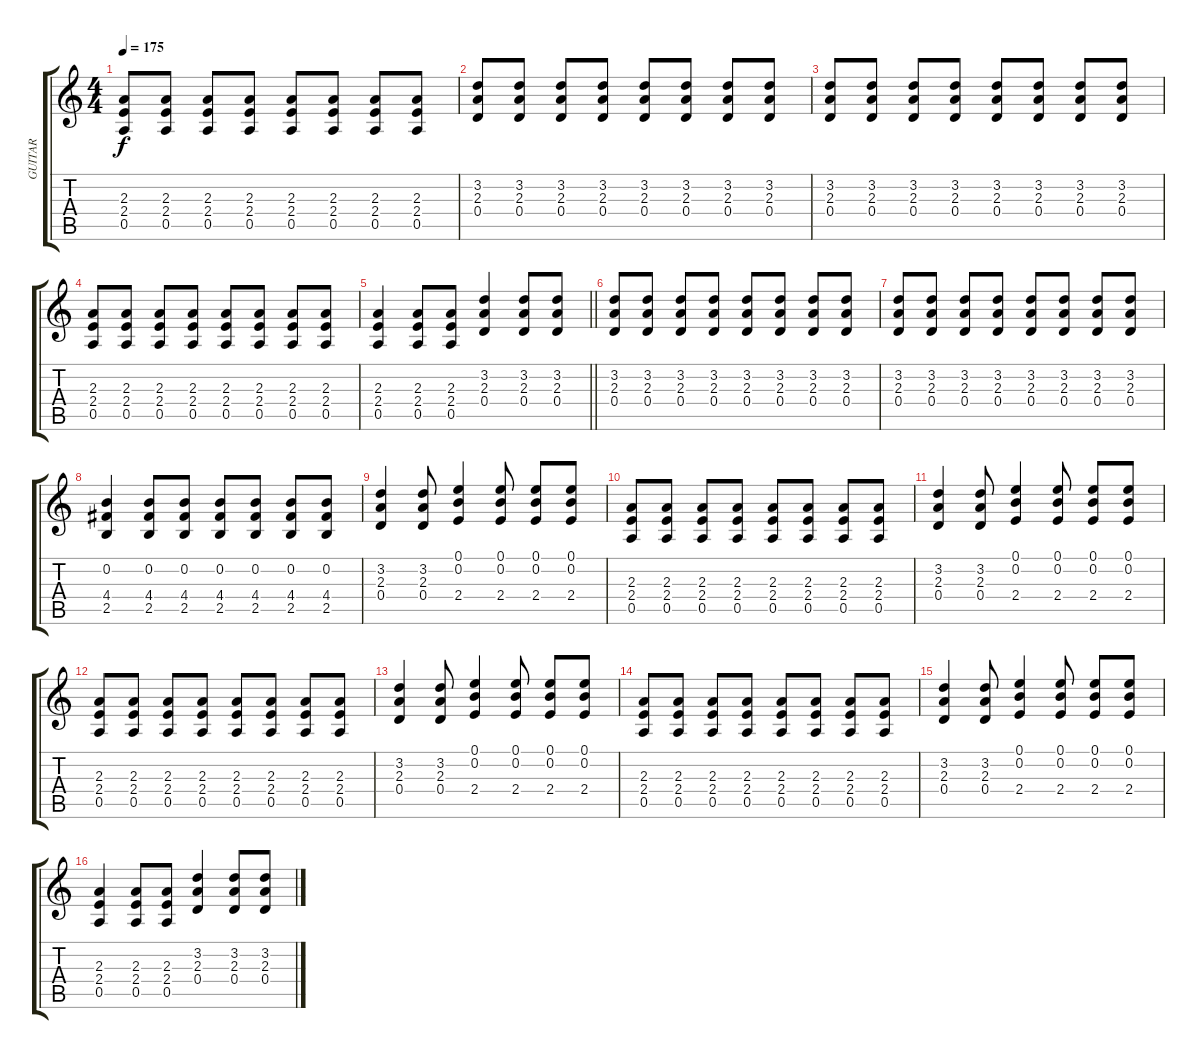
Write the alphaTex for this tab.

\track ("GUITAR" "GUITAR") {instrument overdrivenguitar}
\staff {score tabs}
\tuning (E4 B3 G3 D3 A2 E2) {hide}
\ts (4 4)
\tempo 175
\clef g2
\ks c
(2.3 2.4 0.5).8{dy f} (2.3 2.4 0.5).8 (2.3 2.4 0.5).8 (2.3 2.4 0.5).8 (2.3 2.4 0.5).8 (2.3 2.4 0.5).8 (2.3 2.4 0.5).8 (2.3 2.4 0.5).8 |
(3.2 2.3 0.4).8 (3.2 2.3 0.4).8 (3.2 2.3 0.4).8 (3.2 2.3 0.4).8 (3.2 2.3 0.4).8 (3.2 2.3 0.4).8 (3.2 2.3 0.4).8 (3.2 2.3 0.4).8 |
(3.2 2.3 0.4).8 (3.2 2.3 0.4).8 (3.2 2.3 0.4).8 (3.2 2.3 0.4).8 (3.2 2.3 0.4).8 (3.2 2.3 0.4).8 (3.2 2.3 0.4).8 (3.2 2.3 0.4).8 |
(2.3 2.4 0.5).8 (2.3 2.4 0.5).8 (2.3 2.4 0.5).8 (2.3 2.4 0.5).8 (2.3 2.4 0.5).8 (2.3 2.4 0.5).8 (2.3 2.4 0.5).8 (2.3 2.4 0.5).8 |
\barLineRight lightlight
(2.3 2.4 0.5).4 (2.3 2.4 0.5).8 (2.3 2.4 0.5).8 (3.2 2.3 0.4).4 (3.2 2.3 0.4).8 (3.2 2.3 0.4).8 |
(3.2 2.3 0.4).8 (3.2 2.3 0.4).8 (3.2 2.3 0.4).8 (3.2 2.3 0.4).8 (3.2 2.3 0.4).8 (3.2 2.3 0.4).8 (3.2 2.3 0.4).8 (3.2 2.3 0.4).8 |
(3.2 2.3 0.4).8 (3.2 2.3 0.4).8 (3.2 2.3 0.4).8 (3.2 2.3 0.4).8 (3.2 2.3 0.4).8 (3.2 2.3 0.4).8 (3.2 2.3 0.4).8 (3.2 2.3 0.4).8 |
(0.2 4.4 2.5).4 (0.2 4.4 2.5).8 (0.2 4.4 2.5).8 (0.2 4.4 2.5).8 (0.2 4.4 2.5).8 (0.2 4.4 2.5).8 (0.2 4.4 2.5).8 |
(3.2 2.3 0.4).4 (3.2 2.3 0.4).8 (0.1 0.2 2.4).4 (0.1 0.2 2.4).8 (0.1 0.2 2.4).8 (0.1 0.2 2.4).8 |
(2.3 2.4 0.5).8 (2.3 2.4 0.5).8 (2.3 2.4 0.5).8 (2.3 2.4 0.5).8 (2.3 2.4 0.5).8 (2.3 2.4 0.5).8 (2.3 2.4 0.5).8 (2.3 2.4 0.5).8 |
(3.2 2.3 0.4).4 (3.2 2.3 0.4).8 (0.1 0.2 2.4).4 (0.1 0.2 2.4).8 (0.1 0.2 2.4).8 (0.1 0.2 2.4).8 |
(2.3 2.4 0.5).8 (2.3 2.4 0.5).8 (2.3 2.4 0.5).8 (2.3 2.4 0.5).8 (2.3 2.4 0.5).8 (2.3 2.4 0.5).8 (2.3 2.4 0.5).8 (2.3 2.4 0.5).8 |
(3.2 2.3 0.4).4 (3.2 2.3 0.4).8 (0.1 0.2 2.4).4 (0.1 0.2 2.4).8 (0.1 0.2 2.4).8 (0.1 0.2 2.4).8 |
(2.3 2.4 0.5).8 (2.3 2.4 0.5).8 (2.3 2.4 0.5).8 (2.3 2.4 0.5).8 (2.3 2.4 0.5).8 (2.3 2.4 0.5).8 (2.3 2.4 0.5).8 (2.3 2.4 0.5).8 |
(3.2 2.3 0.4).4 (3.2 2.3 0.4).8 (0.1 0.2 2.4).4 (0.1 0.2 2.4).8 (0.1 0.2 2.4).8 (0.1 0.2 2.4).8 |
(2.3 2.4 0.5).4 (2.3 2.4 0.5).8 (2.3 2.4 0.5).8 (3.2 2.3 0.4).4 (3.2 2.3 0.4).8 (3.2 2.3 0.4).8
